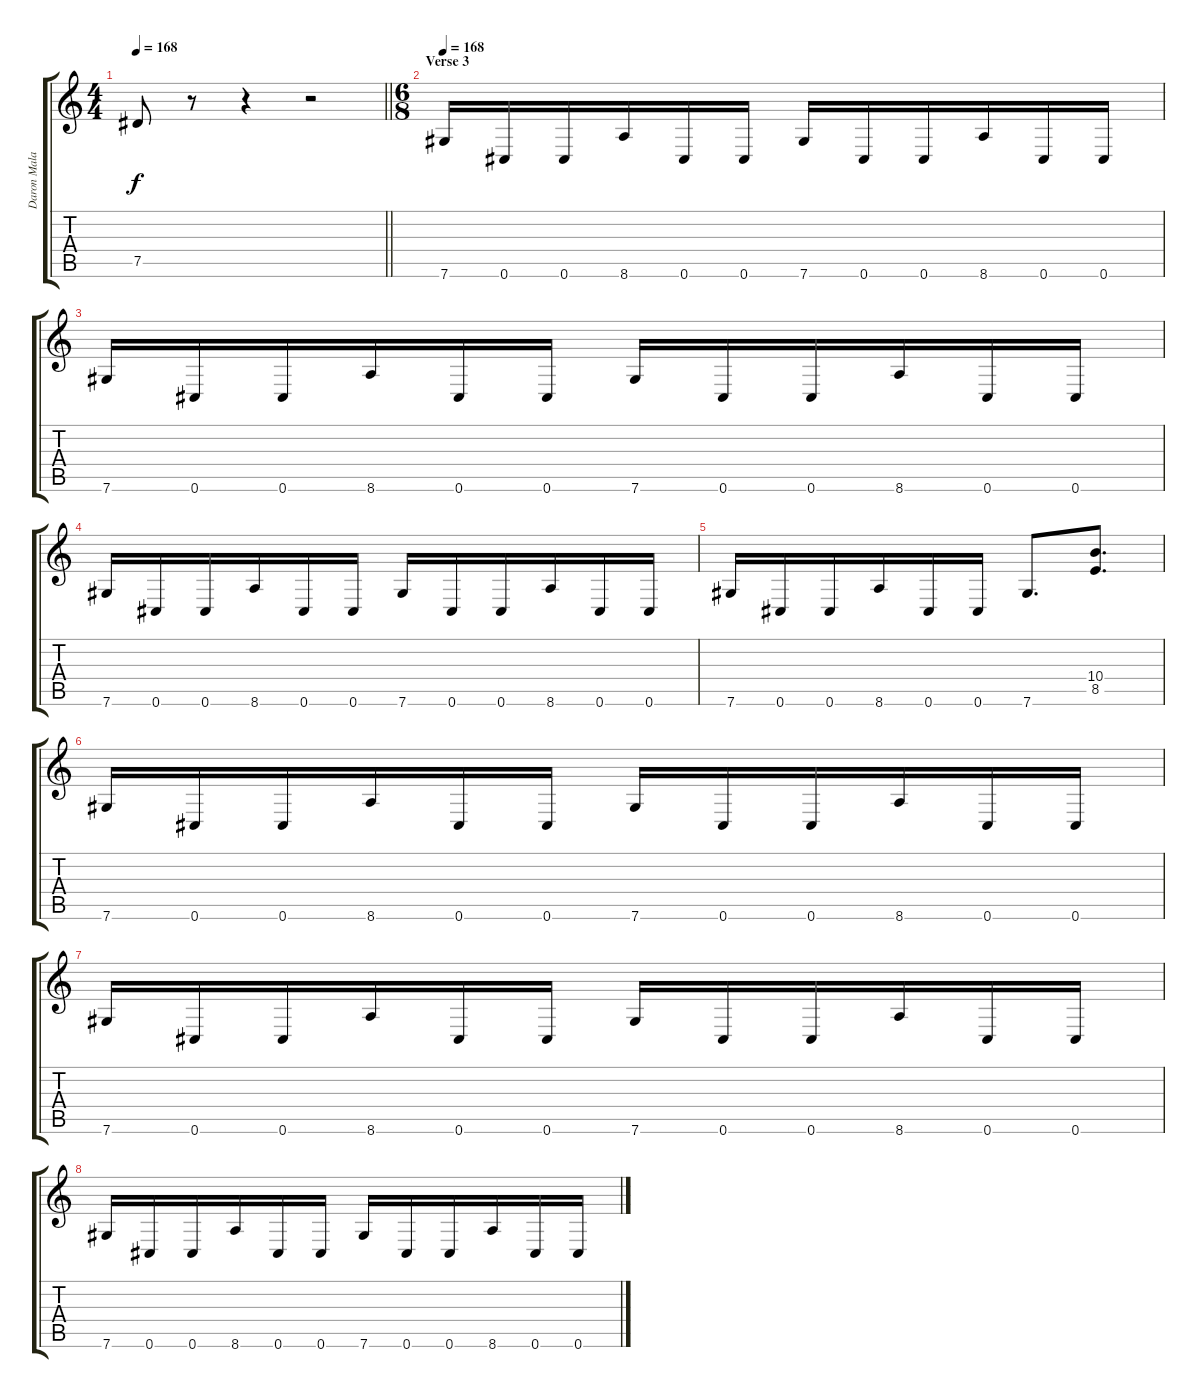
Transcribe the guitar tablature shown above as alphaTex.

\track ("Daron Malakian" "Daron Mala") {instrument distortionguitar}
\staff {score tabs}
\tuning (Eb4 Bb3 Gb3 Db3 Ab2 Db2) {hide}
\ts (4 4)
\tempo 168
\clef g2
\barLineRight lightlight
\ks c
7.5.8{dy f} r.8 r.4 r.2 |
\ts (6 8)
\section ("" "Verse 3")
\tempo 168
7.6.16{instrument distortionguitar} 0.6.16 0.6.16 8.6.16 0.6.16 0.6.16 7.6.16 0.6.16 0.6.16 8.6.16 0.6.16 0.6.16 |
7.6.16 0.6.16 0.6.16 8.6.16 0.6.16 0.6.16 7.6.16 0.6.16 0.6.16 8.6.16 0.6.16 0.6.16 |
7.6.16 0.6.16 0.6.16 8.6.16 0.6.16 0.6.16 7.6.16 0.6.16 0.6.16 8.6.16 0.6.16 0.6.16 |
7.6.16 0.6.16 0.6.16 8.6.16 0.6.16 0.6.16 7.6.8{d} (10.4 8.5).8{d} |
7.6.16 0.6.16 0.6.16 8.6.16 0.6.16 0.6.16 7.6.16 0.6.16 0.6.16 8.6.16 0.6.16 0.6.16 |
7.6.16 0.6.16 0.6.16 8.6.16 0.6.16 0.6.16 7.6.16 0.6.16 0.6.16 8.6.16 0.6.16 0.6.16 |
7.6.16 0.6.16 0.6.16 8.6.16 0.6.16 0.6.16 7.6.16 0.6.16 0.6.16 8.6.16 0.6.16 0.6.16
